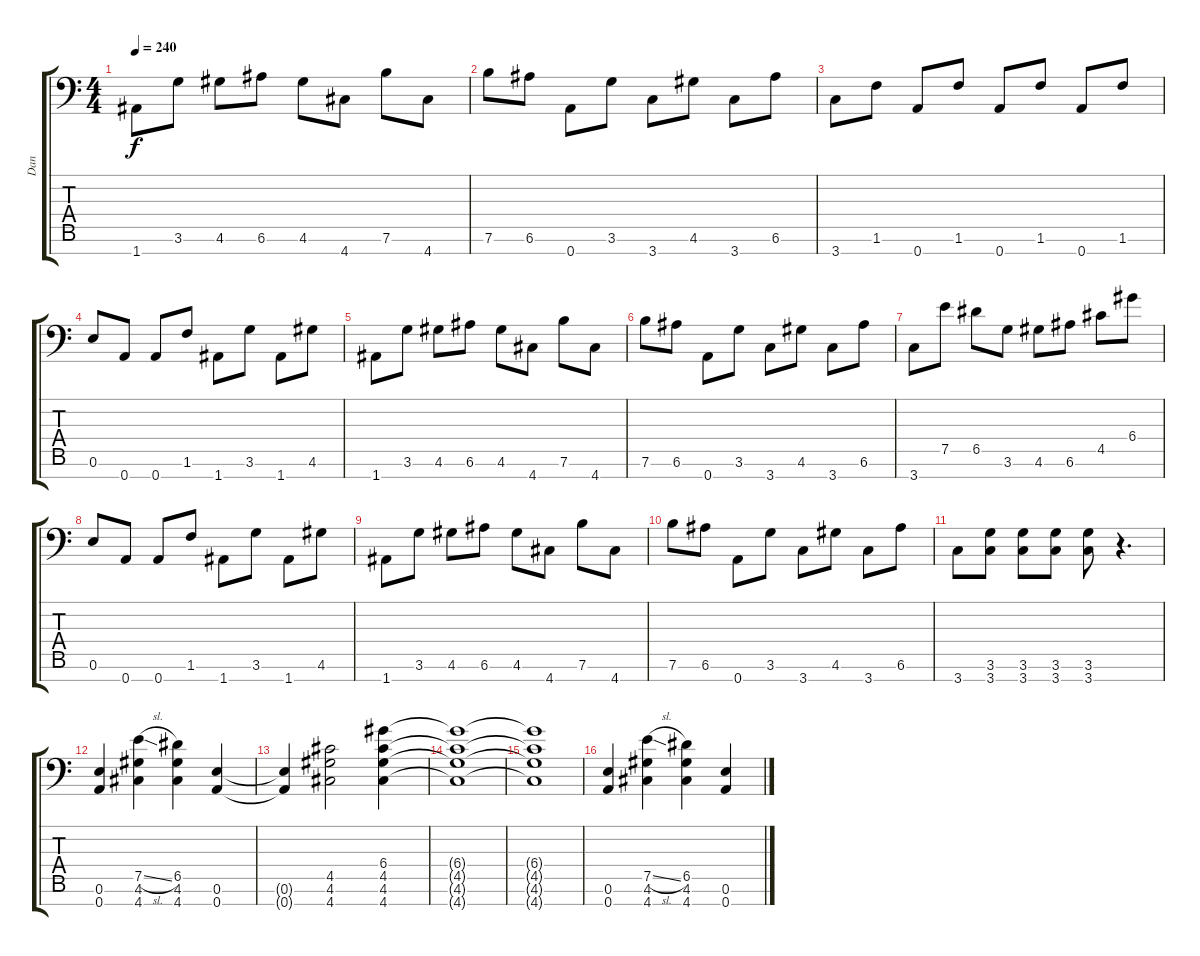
\track ("Dan" "Dan") {instrument acousticguitarsteel}
\staff {score tabs}
\tuning (E4 B3 Gb3 D3 A2 E2 A1) {hide}
\ts (4 4)
\tempo 240
\clef f4
\ks c
1.7.8{dy f} 3.6.8 4.6.8 6.6.8 4.6.8 4.7.8 7.6.8 4.7.8 |
7.6.8 6.6.8 0.7.8 3.6.8 3.7.8 4.6.8 3.7.8 6.6.8 |
3.7.8 1.6.8 0.7.8 1.6.8 0.7.8 1.6.8 0.7.8 1.6.8 |
0.6.8 0.7.8 0.7.8 1.6.8 1.7.8 3.6.8 1.7.8 4.6.8 |
1.7.8 3.6.8 4.6.8 6.6.8 4.6.8 4.7.8 7.6.8 4.7.8 |
7.6.8 6.6.8 0.7.8 3.6.8 3.7.8 4.6.8 3.7.8 6.6.8 |
3.7.8 7.5.8 6.5.8 3.6.8 4.6.8 6.6.8 4.5.8 6.4.8 |
0.6.8 0.7.8 0.7.8 1.6.8 1.7.8 3.6.8 1.7.8 4.6.8 |
1.7.8 3.6.8 4.6.8 6.6.8 4.6.8 4.7.8 7.6.8 4.7.8 |
7.6.8 6.6.8 0.7.8 3.6.8 3.7.8 4.6.8 3.7.8 6.6.8 |
3.7.8 (3.6 3.7).8 (3.6 3.7).8 (3.6 3.7).8 (3.6 3.7).8 r.4{d} |
(0.6 0.7).4 (7.5{sl} 4.6 4.7).4 (6.5 4.6 4.7).4 (0.6 0.7).4 |
(0.6{t} 0.7{t}).4 (4.5 4.6 4.7).2 (6.4 4.5 4.6 4.7).4 |
(6.4{t} 4.5{t} 4.6{t} 4.7{t}).1 |
(6.4{t} 4.5{t} 4.6{t} 4.7{t}).1 |
(0.6 0.7).4 (7.5{sl} 4.6 4.7).4 (6.5 4.6 4.7).4 (0.6 0.7).4
